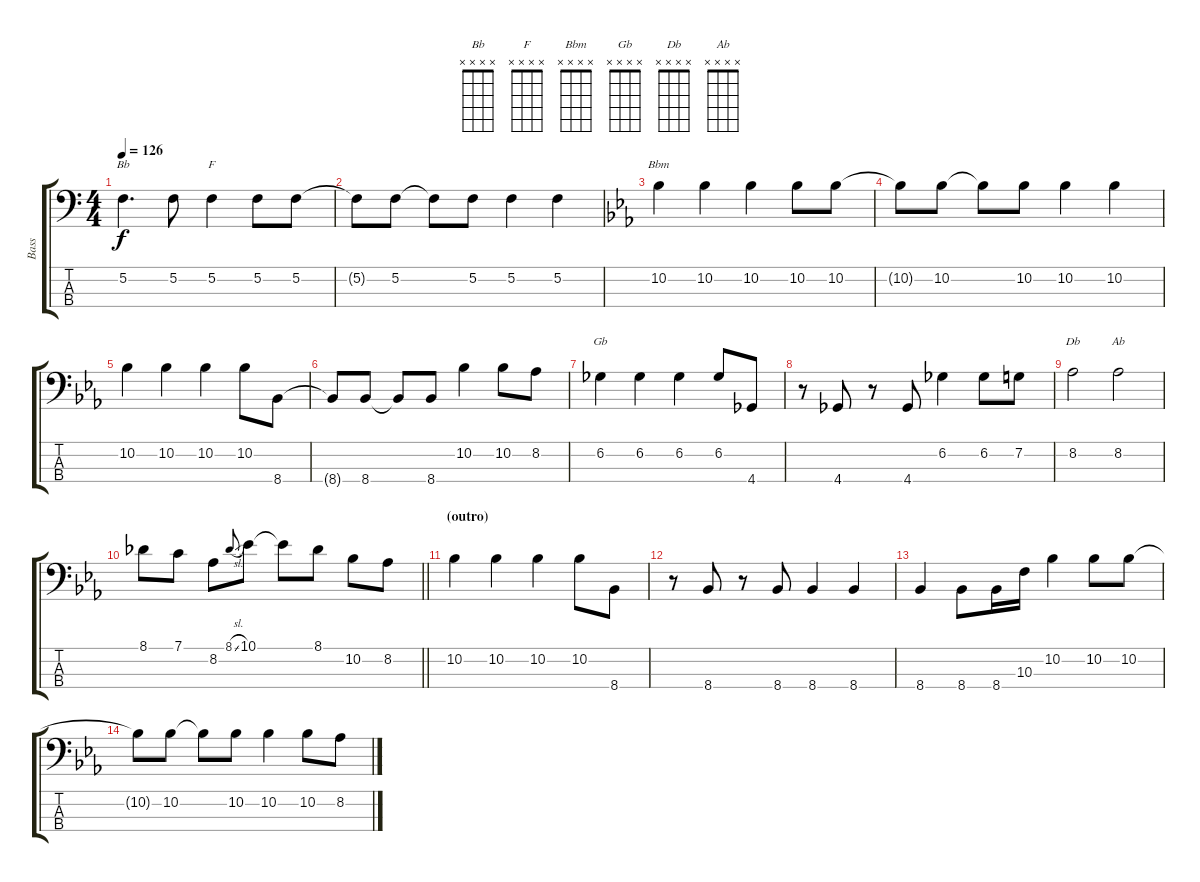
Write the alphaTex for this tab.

\track ("Bass" "Bass") {instrument electricbassfinger}
\staff {score tabs}
\tuning (F2 C2 G1 D1) {hide}
\chord ("Bb" x x x x)
\chord ("F" x x x x)
\chord ("Bbm" x x x x)
\chord ("Gb" x x x x)
\chord ("Db" x x x x)
\chord ("Ab" x x x x)
\ts (4 4)
\tempo 126
\clef f4
\ks c
5.2.4{d ch "Bb" dy f} 5.2.8 5.2.4{ch "F"} 5.2.8 5.2.8 |
5.2{t}.8 5.2.8 5.2{t}.8 5.2.8 5.2.4 5.2.4 |
\ks cminor
10.2.4{ch "Bbm"} 10.2.4 10.2.4 10.2.8 10.2.8 |
10.2{t}.8 10.2.8 10.2{t}.8 10.2.8 10.2.4 10.2.4 |
10.2.4 10.2.4 10.2.4 10.2.8 8.4.8 |
8.4{t}.8 8.4.8 8.4{t}.8 8.4.8 10.2.4 10.2.8 8.2.8 |
6.2.4{ch "Gb"} 6.2.4 6.2.4 6.2.8 4.4.8 |
r.8 4.4.8 r.8 4.4.8 6.2.4 6.2.8 7.2.8 |
8.2.2{ch "Db"} 8.2.2{ch "Ab"} |
\barLineRight lightlight
8.1.8 7.1.8 8.2.8 8.1{sl}.8{gr onbeat} 10.1.8 10.1{t}.8 8.1.8 10.2.8 8.2.8 |
\section ("" "(outro)")
10.2.4{volume 0} 10.2.4 10.2.4 10.2.8 8.4.8 |
r.8 8.4.8 r.8 8.4.8 8.4.4 8.4.4 |
8.4.4 8.4.8 8.4.16 10.3.16 10.2.4 10.2.8 10.2.8 |
10.2{t}.8 10.2.8 10.2{t}.8 10.2.8 10.2.4 10.2.8 8.2.8
